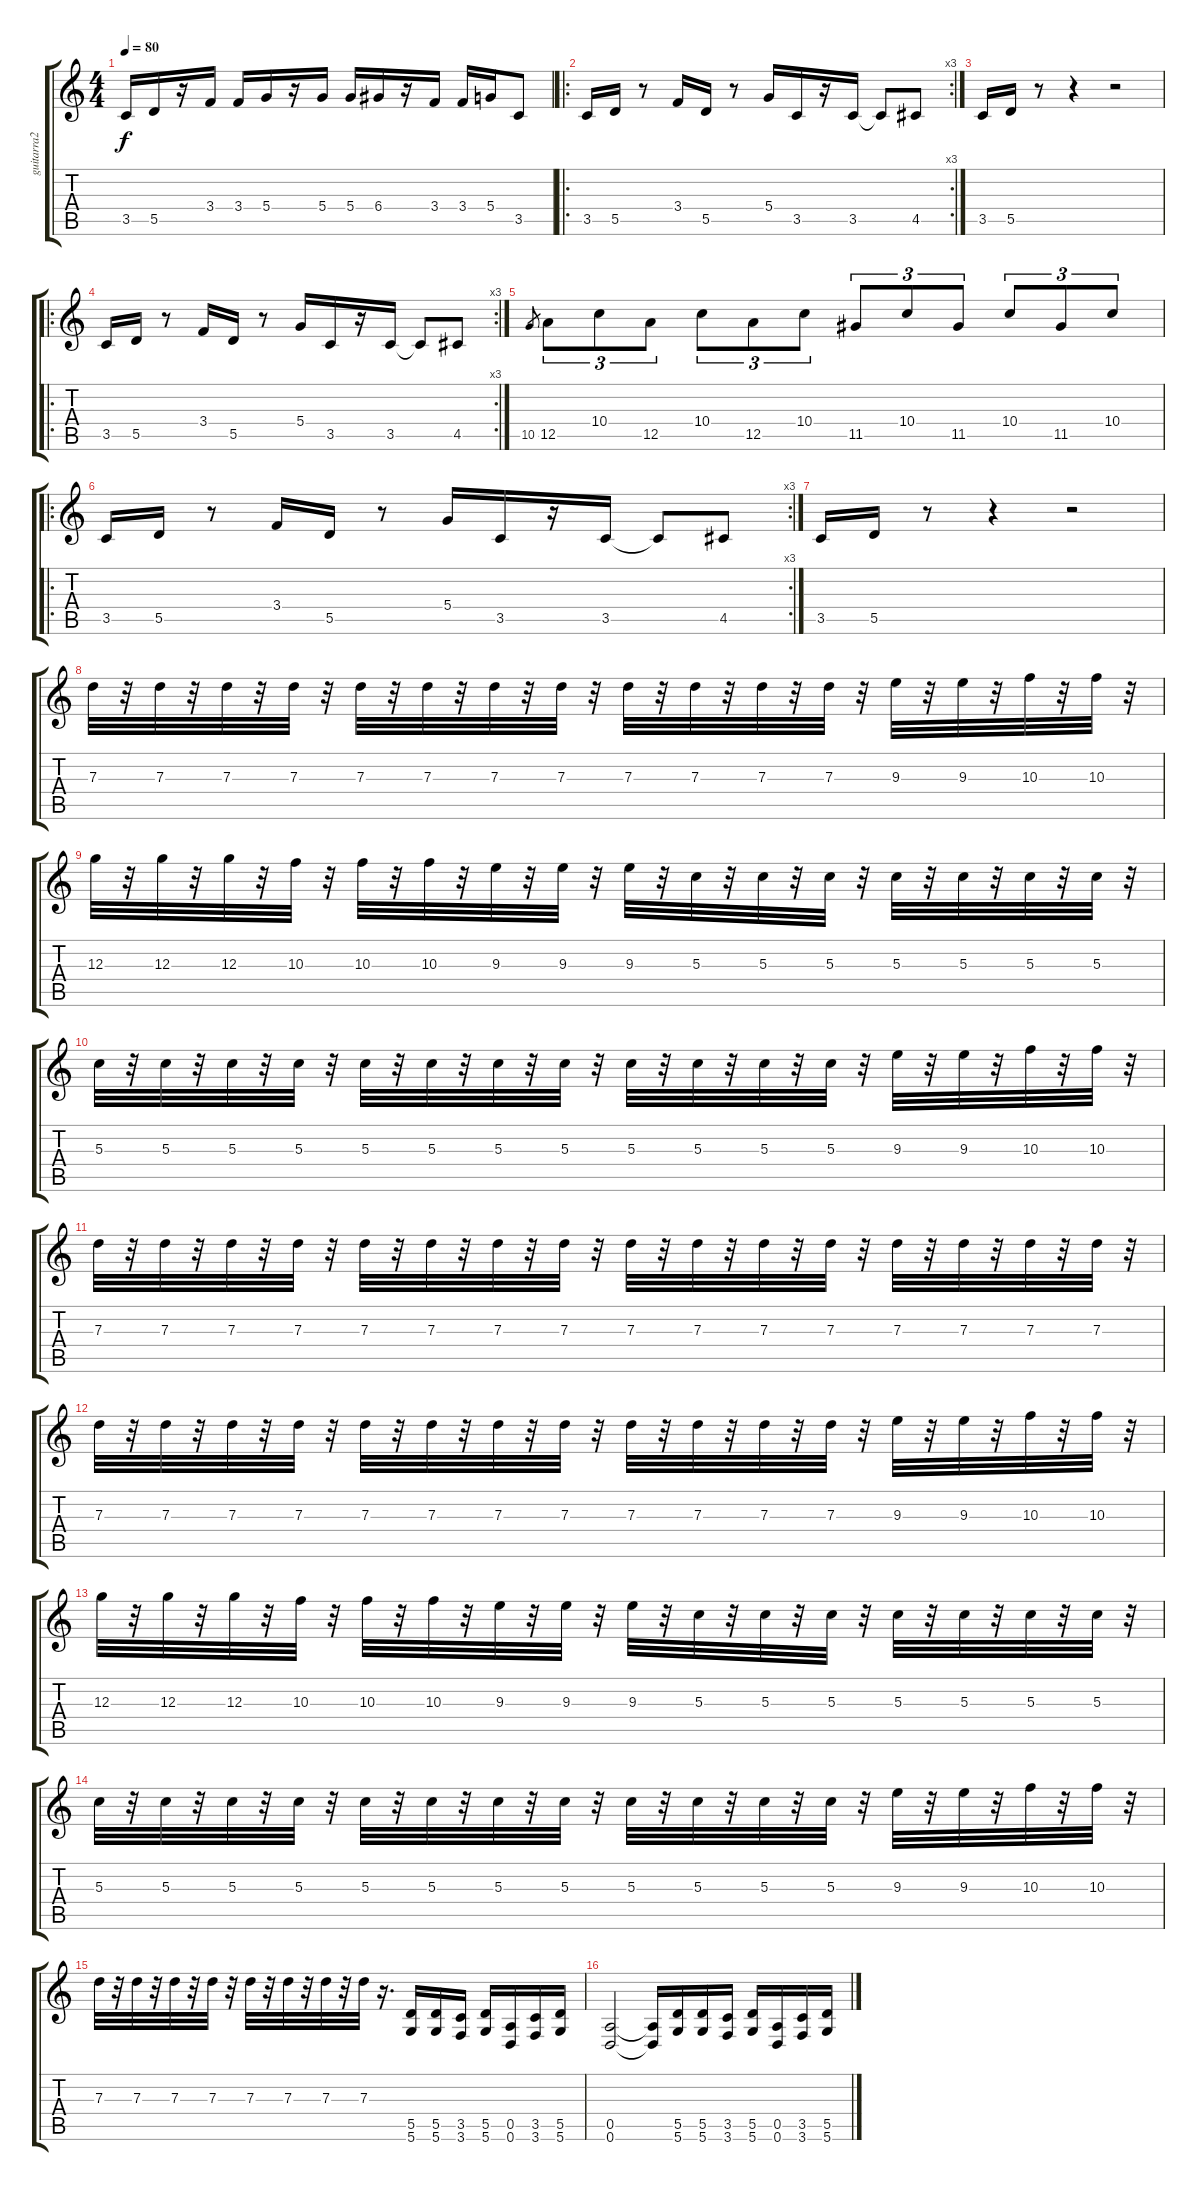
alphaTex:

\track ("guitarra2" "guitarra2") {instrument overdrivenguitar}
\staff {score tabs}
\tuning (E4 B3 G3 D3 A2 D2) {hide}
\ts (4 4)
\tempo 80
\clef g2
\ks c
3.5.16{dy f} 5.5.16 r.16 3.4.16 3.4.16 5.4.16 r.16 5.4.16 5.4.16 6.4.16 r.16 3.4.16 3.4.16 5.4.16 3.5.8 |
\ro
\rc 3
3.5.16 5.5.16 r.8 3.4.16 5.5.16 r.8 5.4.16 3.5.16 r.16 3.5.16 3.5{t}.8 4.5.8 |
3.5.16 5.5.16 r.8 r.4 r.2 |
\ro
\rc 3
3.5.16 5.5.16 r.8 3.4.16 5.5.16 r.8 5.4.16 3.5.16 r.16 3.5.16 3.5{t}.8 4.5.8 |
10.5.8{gr} 12.5.8{tu (3 2)} 10.4.8{tu (3 2)} 12.5.8{tu (3 2)} 10.4.8{tu (3 2)} 12.5.8{tu (3 2)} 10.4.8{tu (3 2)} 11.5.8{tu (3 2)} 10.4.8{tu (3 2)} 11.5.8{tu (3 2)} 10.4.8{tu (3 2)} 11.5.8{tu (3 2)} 10.4.8{tu (3 2)} |
\ro
\rc 3
3.5.16 5.5.16 r.8 3.4.16 5.5.16 r.8 5.4.16 3.5.16 r.16 3.5.16 3.5{t}.8 4.5.8 |
3.5.16 5.5.16 r.8 r.4 r.2 |
7.3.32 r.32 7.3.32 r.32 7.3.32 r.32 7.3.32 r.32 7.3.32 r.32 7.3.32 r.32 7.3.32 r.32 7.3.32 r.32 7.3.32 r.32 7.3.32 r.32 7.3.32 r.32 7.3.32 r.32 9.3.32 r.32 9.3.32 r.32 10.3.32 r.32 10.3.32 r.32 |
12.3.32 r.32 12.3.32 r.32 12.3.32 r.32 10.3.32 r.32 10.3.32 r.32 10.3.32 r.32 9.3.32 r.32 9.3.32 r.32 9.3.32 r.32 5.3.32 r.32 5.3.32 r.32 5.3.32 r.32 5.3.32 r.32 5.3.32 r.32 5.3.32 r.32 5.3.32 r.32 |
5.3.32 r.32 5.3.32 r.32 5.3.32 r.32 5.3.32 r.32 5.3.32 r.32 5.3.32 r.32 5.3.32 r.32 5.3.32 r.32 5.3.32 r.32 5.3.32 r.32 5.3.32 r.32 5.3.32 r.32 9.3.32 r.32 9.3.32 r.32 10.3.32 r.32 10.3.32 r.32 |
7.3.32 r.32 7.3.32 r.32 7.3.32 r.32 7.3.32 r.32 7.3.32 r.32 7.3.32 r.32 7.3.32 r.32 7.3.32 r.32 7.3.32 r.32 7.3.32 r.32 7.3.32 r.32 7.3.32 r.32 7.3.32 r.32 7.3.32 r.32 7.3.32 r.32 7.3.32 r.32 |
7.3.32 r.32 7.3.32 r.32 7.3.32 r.32 7.3.32 r.32 7.3.32 r.32 7.3.32 r.32 7.3.32 r.32 7.3.32 r.32 7.3.32 r.32 7.3.32 r.32 7.3.32 r.32 7.3.32 r.32 9.3.32 r.32 9.3.32 r.32 10.3.32 r.32 10.3.32 r.32 |
12.3.32 r.32 12.3.32 r.32 12.3.32 r.32 10.3.32 r.32 10.3.32 r.32 10.3.32 r.32 9.3.32 r.32 9.3.32 r.32 9.3.32 r.32 5.3.32 r.32 5.3.32 r.32 5.3.32 r.32 5.3.32 r.32 5.3.32 r.32 5.3.32 r.32 5.3.32 r.32 |
5.3.32 r.32 5.3.32 r.32 5.3.32 r.32 5.3.32 r.32 5.3.32 r.32 5.3.32 r.32 5.3.32 r.32 5.3.32 r.32 5.3.32 r.32 5.3.32 r.32 5.3.32 r.32 5.3.32 r.32 9.3.32 r.32 9.3.32 r.32 10.3.32 r.32 10.3.32 r.32 |
7.3.32 r.32 7.3.32 r.32 7.3.32 r.32 7.3.32 r.32 7.3.32 r.32 7.3.32 r.32 7.3.32 r.32 7.3.32 r.16{d} (5.5 5.6).16 (5.5 5.6).16 (3.5 3.6).16 (5.5 5.6).16 (0.5 0.6).16 (3.5 3.6).16 (5.5 5.6).16 |
(0.5 0.6).2 (0.5{t} 0.6{t}).16 (5.5 5.6).16 (5.5 5.6).16 (3.5 3.6).16 (5.5 5.6).16 (0.5 0.6).16 (3.5 3.6).16 (5.5 5.6).16
